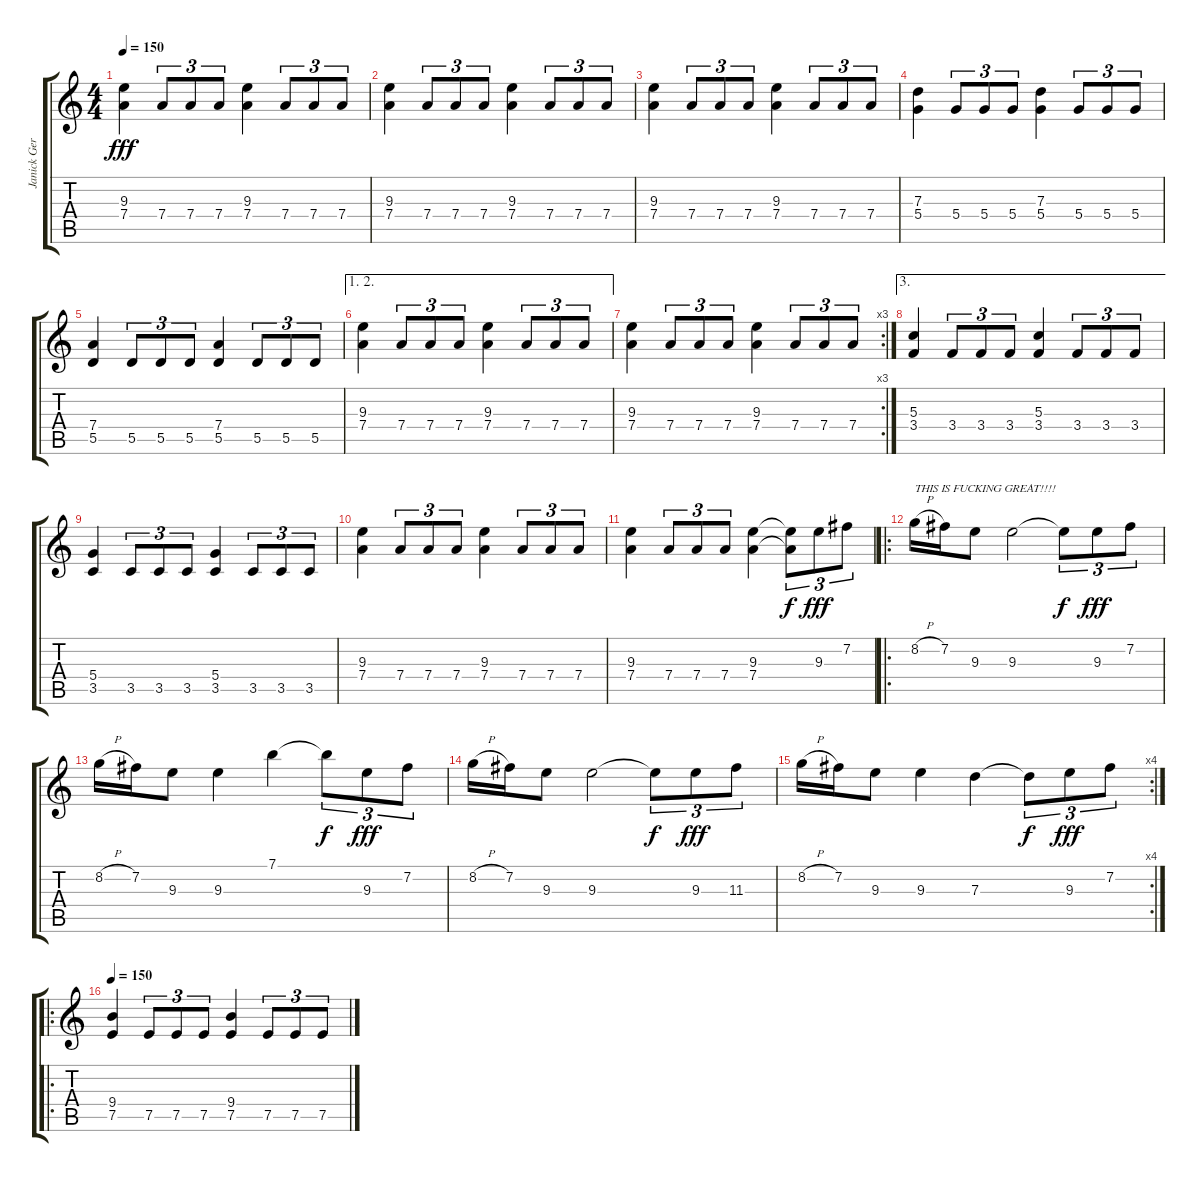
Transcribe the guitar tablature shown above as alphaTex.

\track ("Janick Gers" "Janick Ger") {instrument distortionguitar}
\staff {score tabs}
\tuning (E4 B3 G3 D3 A2 E2) {hide}
\ts (4 4)
\tempo 150
\clef g2
\ks c
(9.3 7.4).4{dy fff} 7.4.8{tu (3 2)} 7.4.8{tu (3 2)} 7.4.8{tu (3 2)} (9.3 7.4).4 7.4.8{tu (3 2)} 7.4.8{tu (3 2)} 7.4.8{tu (3 2)} |
(9.3 7.4).4 7.4.8{tu (3 2)} 7.4.8{tu (3 2)} 7.4.8{tu (3 2)} (9.3 7.4).4 7.4.8{tu (3 2)} 7.4.8{tu (3 2)} 7.4.8{tu (3 2)} |
(9.3 7.4).4 7.4.8{tu (3 2)} 7.4.8{tu (3 2)} 7.4.8{tu (3 2)} (9.3 7.4).4 7.4.8{tu (3 2)} 7.4.8{tu (3 2)} 7.4.8{tu (3 2)} |
(7.3 5.4).4 5.4.8{tu (3 2)} 5.4.8{tu (3 2)} 5.4.8{tu (3 2)} (7.3 5.4).4 5.4.8{tu (3 2)} 5.4.8{tu (3 2)} 5.4.8{tu (3 2)} |
(7.4 5.5).4 5.5.8{tu (3 2)} 5.5.8{tu (3 2)} 5.5.8{tu (3 2)} (7.4 5.5).4 5.5.8{tu (3 2)} 5.5.8{tu (3 2)} 5.5.8{tu (3 2)} |
\ae (1 2)
(9.3 7.4).4 7.4.8{tu (3 2)} 7.4.8{tu (3 2)} 7.4.8{tu (3 2)} (9.3 7.4).4 7.4.8{tu (3 2)} 7.4.8{tu (3 2)} 7.4.8{tu (3 2)} |
\rc 3
(9.3 7.4).4 7.4.8{tu (3 2)} 7.4.8{tu (3 2)} 7.4.8{tu (3 2)} (9.3 7.4).4 7.4.8{tu (3 2)} 7.4.8{tu (3 2)} 7.4.8{tu (3 2)} |
\ae 3
(5.3 3.4).4 3.4.8{tu (3 2)} 3.4.8{tu (3 2)} 3.4.8{tu (3 2)} (5.3 3.4).4 3.4.8{tu (3 2)} 3.4.8{tu (3 2)} 3.4.8{tu (3 2)} |
(5.4 3.5).4 3.5.8{tu (3 2)} 3.5.8{tu (3 2)} 3.5.8{tu (3 2)} (5.4 3.5).4 3.5.8{tu (3 2)} 3.5.8{tu (3 2)} 3.5.8{tu (3 2)} |
(9.3 7.4).4 7.4.8{tu (3 2)} 7.4.8{tu (3 2)} 7.4.8{tu (3 2)} (9.3 7.4).4 7.4.8{tu (3 2)} 7.4.8{tu (3 2)} 7.4.8{tu (3 2)} |
(9.3 7.4).4 7.4.8{tu (3 2)} 7.4.8{tu (3 2)} 7.4.8{tu (3 2)} (9.3 7.4).4 (9.3{t} 7.4{t}).8{tu (3 2) dy f} 9.3.8{tu (3 2) dy fff} 7.2.8{tu (3 2)} |
\ro
8.2{h}.16{txt "THIS IS FUCKING GREAT!!!!"} 7.2.16 9.3.8 9.3.2 9.3{t}.8{tu (3 2) dy f} 9.3.8{tu (3 2) dy fff} 7.2.8{tu (3 2)} |
8.2{h}.16 7.2.16 9.3.8 9.3.4 7.1.4 7.1{t}.8{tu (3 2) dy f} 9.3.8{tu (3 2) dy fff} 7.2.8{tu (3 2)} |
8.2{h}.16 7.2.16 9.3.8 9.3.2 9.3{t}.8{tu (3 2) dy f} 9.3.8{tu (3 2) dy fff} 11.3.8{tu (3 2)} |
\rc 4
8.2{h}.16 7.2.16 9.3.8 9.3.4 7.3.4 7.3{t}.8{tu (3 2) dy f} 9.3.8{tu (3 2) dy fff} 7.2.8{tu (3 2)} |
\ro
\tempo 150
(9.4 7.5).4{instrument distortionguitar} 7.5.8{tu (3 2)} 7.5.8{tu (3 2)} 7.5.8{tu (3 2)} (9.4 7.5).4 7.5.8{tu (3 2)} 7.5.8{tu (3 2)} 7.5.8{tu (3 2)}
